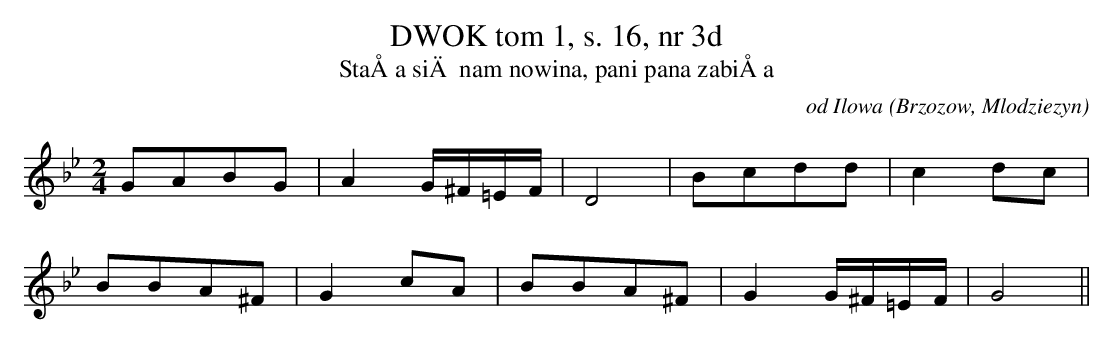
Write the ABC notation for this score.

X:1
T: DWOK tom 1, s. 16, nr 3d
T: StaÅa siÄ nam nowina, pani pana zabiÅa
O: od Ilowa (Brzozow, Mlodziezyn)
M: 2/4
L: 1/16
K: Bb
G2A2B2G2 | A4G^F=EF | D8 | B2c2d2d2 | c4d2c2 |
B2B2A2^F2 | G4c2A2 | B2B2A2^F2 | G4G^F=EF | G8||
